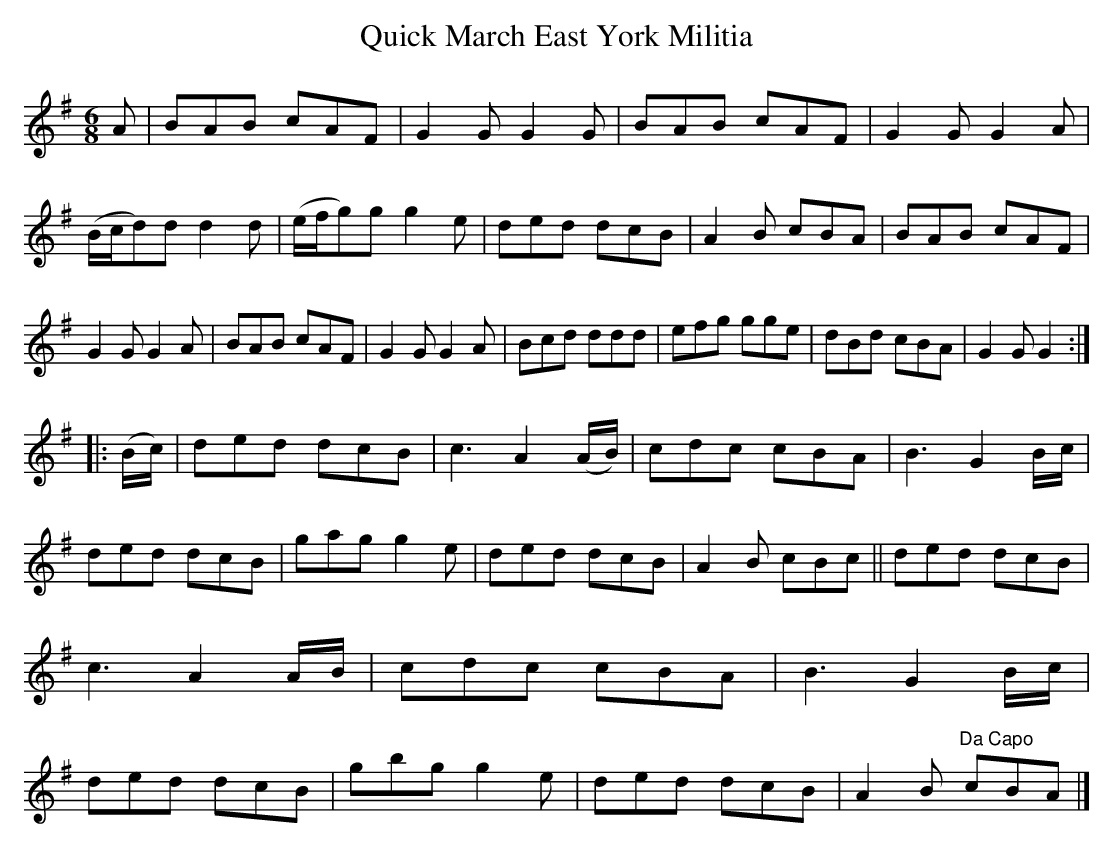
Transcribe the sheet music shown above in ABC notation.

X:1
T:Quick March East York Militia
M:6/8
K:G
A|\
BAB cAF| G2G G2G| BAB cAF| G2G G2A| \
(B/c/d)d d2d| (e/f/g)g g2e| ded dcB| A2B cBA|\
BAB cAF| G2G G2A| BAB cAF| G2G G2A|\
Bcd ddd| efg gge| dBd cBA| G2G G2::
(B/c/)|\
ded dcB| c3 A2(A/B/)| cdc cBA| B3 G2 B/c/|\
ded dcB| gag g2e| ded dcB| A2B cBc||\
ded dcB| c3 A2A/B/| cdc cBA| B3 G2 B/c/|\
ded dcB| gbg g2e| ded dcB| A2B "Da Capo"cBA|]
